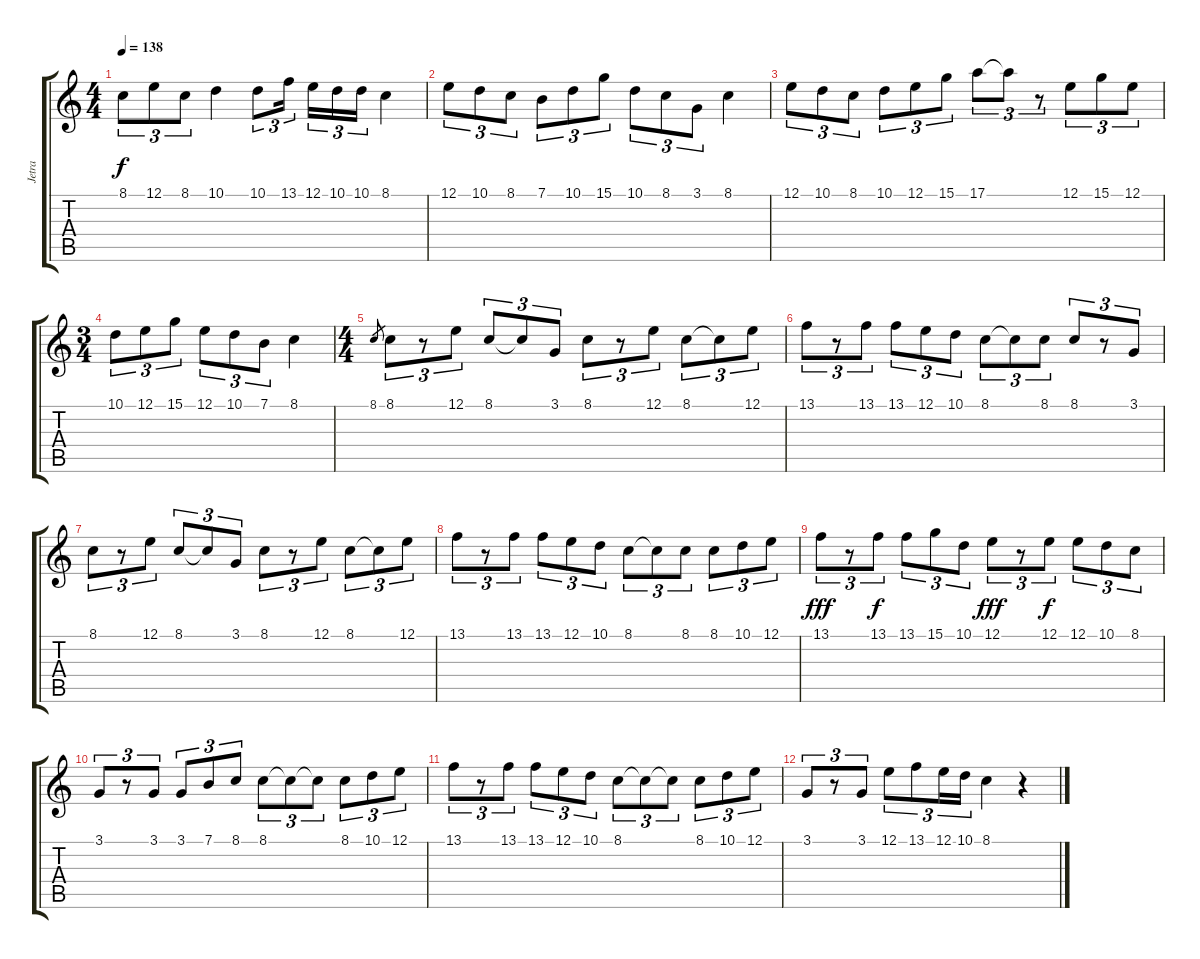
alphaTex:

\track ("Jetra" "Jetra") {instrument flute}
\staff {score tabs}
\tuning (E4 B3 G3 D3 A2 E2) {hide}
\ts (4 4)
\tempo 138
\clef g2
\ks c
8.1.8{tu (3 2) dy f} 12.1.8{tu (3 2)} 8.1.8{tu (3 2)} 10.1.4 10.1.8{tu (3 2)} 13.1.16{tu (3 2)} 12.1.16{tu (3 2)} 10.1.16{tu (3 2)} 10.1.16{tu (3 2)} 8.1.4 |
12.1.8{tu (3 2)} 10.1.8{tu (3 2)} 8.1.8{tu (3 2)} 7.1.8{tu (3 2)} 10.1.8{tu (3 2)} 15.1.8{tu (3 2)} 10.1.8{tu (3 2)} 8.1.8{tu (3 2)} 3.1.8{tu (3 2)} 8.1.4 |
12.1.8{tu (3 2)} 10.1.8{tu (3 2)} 8.1.8{tu (3 2)} 10.1.8{tu (3 2)} 12.1.8{tu (3 2)} 15.1.8{tu (3 2)} 17.1.8{tu (3 2)} 17.1{t}.8{tu (3 2)} r.8{tu (3 2)} 12.1.8{tu (3 2)} 15.1.8{tu (3 2)} 12.1.8{tu (3 2)} |
\ts (3 4)
10.1.8{tu (3 2)} 12.1.8{tu (3 2)} 15.1.8{tu (3 2)} 12.1.8{tu (3 2)} 10.1.8{tu (3 2)} 7.1.8{tu (3 2)} 8.1.4 |
\ts (4 4)
8.1.8{gr} 8.1.8{tu (3 2)} r.8{tu (3 2)} 12.1.8{tu (3 2)} 8.1.8{tu (3 2)} 8.1{t}.8{tu (3 2)} 3.1.8{tu (3 2)} 8.1.8{tu (3 2)} r.8{tu (3 2)} 12.1.8{tu (3 2)} 8.1.8{tu (3 2)} 8.1{t}.8{tu (3 2)} 12.1.8{tu (3 2)} |
13.1.8{tu (3 2)} r.8{tu (3 2)} 13.1.8{tu (3 2)} 13.1.8{tu (3 2)} 12.1.8{tu (3 2)} 10.1.8{tu (3 2)} 8.1.8{tu (3 2)} 8.1{t}.8{tu (3 2)} 8.1.8{tu (3 2)} 8.1.8{tu (3 2)} r.8{tu (3 2)} 3.1.8{tu (3 2)} |
8.1.8{tu (3 2)} r.8{tu (3 2)} 12.1.8{tu (3 2)} 8.1.8{tu (3 2)} 8.1{t}.8{tu (3 2)} 3.1.8{tu (3 2)} 8.1.8{tu (3 2)} r.8{tu (3 2)} 12.1.8{tu (3 2)} 8.1.8{tu (3 2)} 8.1{t}.8{tu (3 2)} 12.1.8{tu (3 2)} |
13.1.8{tu (3 2)} r.8{tu (3 2)} 13.1.8{tu (3 2)} 13.1.8{tu (3 2)} 12.1.8{tu (3 2)} 10.1.8{tu (3 2)} 8.1.8{tu (3 2)} 8.1{t}.8{tu (3 2)} 8.1.8{tu (3 2)} 8.1.8{tu (3 2)} 10.1.8{tu (3 2)} 12.1.8{tu (3 2)} |
13.1.8{tu (3 2) dy fff} r.8{tu (3 2)} 13.1.8{tu (3 2) dy f} 13.1.8{tu (3 2)} 15.1.8{tu (3 2)} 10.1.8{tu (3 2)} 12.1.8{tu (3 2) dy fff} r.8{tu (3 2)} 12.1.8{tu (3 2) dy f} 12.1.8{tu (3 2)} 10.1.8{tu (3 2)} 8.1.8{tu (3 2)} |
3.1.8{tu (3 2)} r.8{tu (3 2)} 3.1.8{tu (3 2)} 3.1.8{tu (3 2)} 7.1.8{tu (3 2)} 8.1.8{tu (3 2)} 8.1.8{tu (3 2)} 8.1{t}.8{tu (3 2)} 8.1{t}.8{tu (3 2)} 8.1.8{tu (3 2)} 10.1.8{tu (3 2)} 12.1.8{tu (3 2)} |
13.1.8{tu (3 2)} r.8{tu (3 2)} 13.1.8{tu (3 2)} 13.1.8{tu (3 2)} 12.1.8{tu (3 2)} 10.1.8{tu (3 2)} 8.1.8{tu (3 2)} 8.1{t}.8{tu (3 2)} 8.1{t}.8{tu (3 2)} 8.1.8{tu (3 2)} 10.1.8{tu (3 2)} 12.1.8{tu (3 2)} |
3.1.8{tu (3 2)} r.8{tu (3 2)} 3.1.8{tu (3 2)} 12.1.8{tu (3 2)} 13.1.8{tu (3 2)} 12.1.16{tu (3 2)} 10.1.16{tu (3 2)} 8.1.4 r.4
